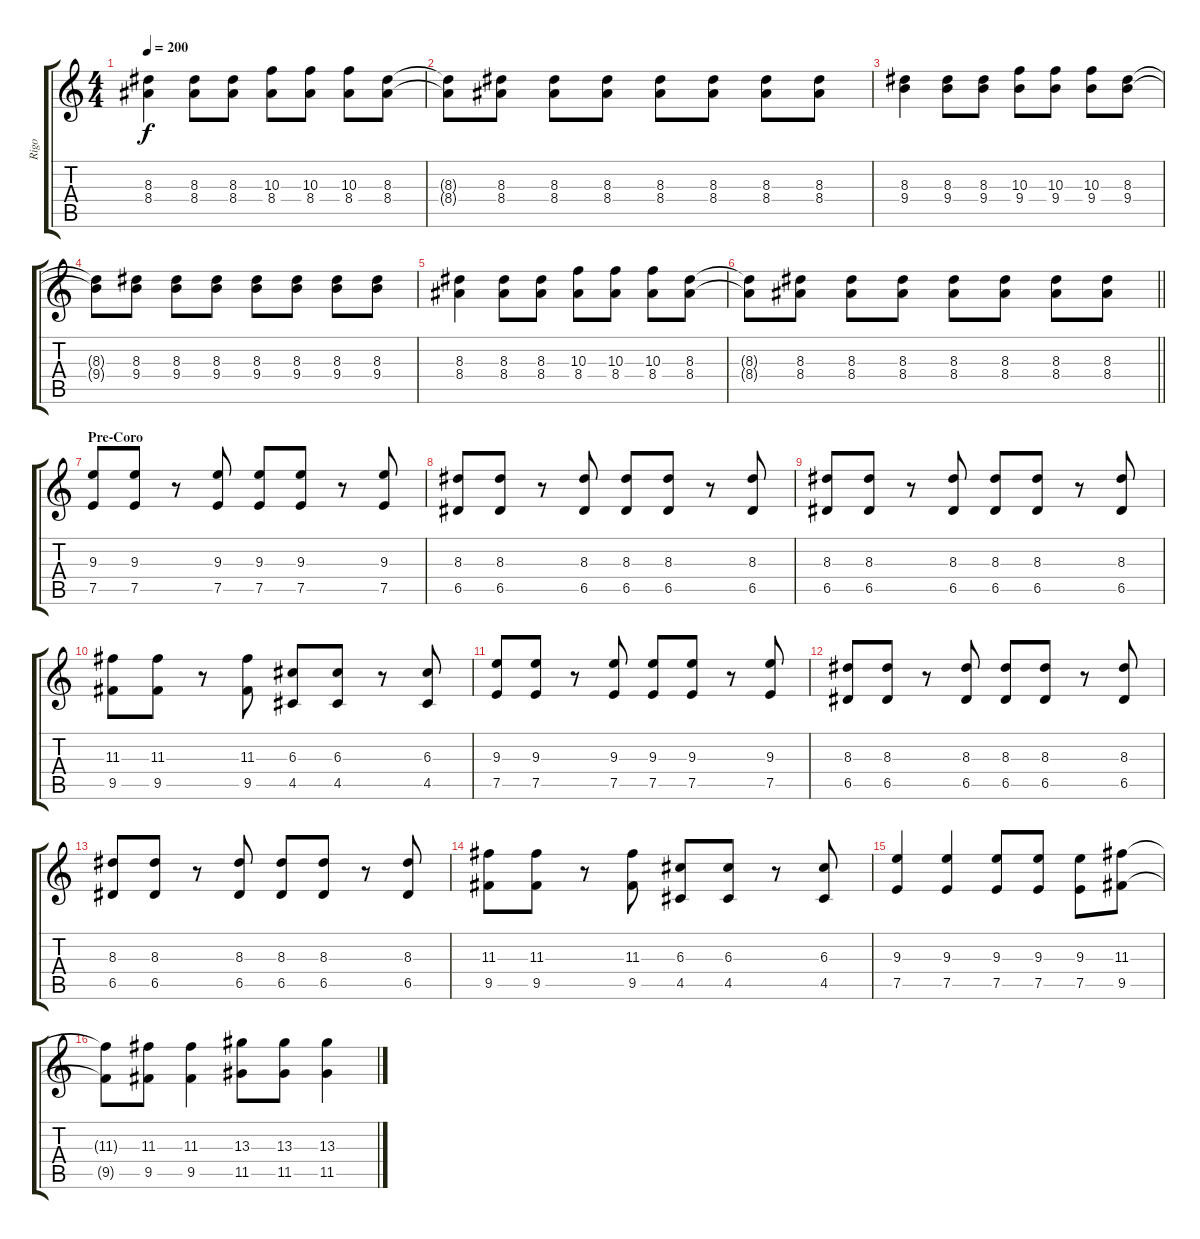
\track ("Rigo" "Rigo") {instrument overdrivenguitar}
\staff {score tabs}
\tuning (E4 B3 G3 D3 A2 E2) {hide}
\ts (4 4)
\tempo 200
\clef g2
\ks c
(8.3 8.4).4{dy f} (8.3 8.4).8 (8.3 8.4).8 (10.3 8.4).8 (10.3 8.4).8 (10.3 8.4).8 (8.3 8.4).8 |
(8.3{t} 8.4{t}).8 (8.3 8.4).8 (8.3 8.4).8 (8.3 8.4).8 (8.3 8.4).8 (8.3 8.4).8 (8.3 8.4).8 (8.3 8.4).8 |
(8.3 9.4).4 (8.3 9.4).8 (8.3 9.4).8 (10.3 9.4).8 (10.3 9.4).8 (10.3 9.4).8 (8.3 9.4).8 |
(8.3{t} 9.4{t}).8 (8.3 9.4).8 (8.3 9.4).8 (8.3 9.4).8 (8.3 9.4).8 (8.3 9.4).8 (8.3 9.4).8 (8.3 9.4).8 |
(8.3 8.4).4 (8.3 8.4).8 (8.3 8.4).8 (10.3 8.4).8 (10.3 8.4).8 (10.3 8.4).8 (8.3 8.4).8 |
\barLineRight lightlight
(8.3{t} 8.4{t}).8 (8.3 8.4).8 (8.3 8.4).8 (8.3 8.4).8 (8.3 8.4).8 (8.3 8.4).8 (8.3 8.4).8 (8.3 8.4).8 |
\section ("" "Pre-Coro")
(9.3 7.5).8 (9.3 7.5).8 r.8 (9.3 7.5).8 (9.3 7.5).8 (9.3 7.5).8 r.8 (9.3 7.5).8 |
(8.3 6.5).8 (8.3 6.5).8 r.8 (8.3 6.5).8 (8.3 6.5).8 (8.3 6.5).8 r.8 (8.3 6.5).8 |
(8.3 6.5).8 (8.3 6.5).8 r.8 (8.3 6.5).8 (8.3 6.5).8 (8.3 6.5).8 r.8 (8.3 6.5).8 |
(11.3 9.5).8 (11.3 9.5).8 r.8 (11.3 9.5).8 (6.3 4.5).8 (6.3 4.5).8 r.8 (6.3 4.5).8 |
(9.3 7.5).8 (9.3 7.5).8 r.8 (9.3 7.5).8 (9.3 7.5).8 (9.3 7.5).8 r.8 (9.3 7.5).8 |
(8.3 6.5).8 (8.3 6.5).8 r.8 (8.3 6.5).8 (8.3 6.5).8 (8.3 6.5).8 r.8 (8.3 6.5).8 |
(8.3 6.5).8 (8.3 6.5).8 r.8 (8.3 6.5).8 (8.3 6.5).8 (8.3 6.5).8 r.8 (8.3 6.5).8 |
(11.3 9.5).8 (11.3 9.5).8 r.8 (11.3 9.5).8 (6.3 4.5).8 (6.3 4.5).8 r.8 (6.3 4.5).8 |
(9.3 7.5).4 (9.3 7.5).4 (9.3 7.5).8 (9.3 7.5).8 (9.3 7.5).8 (11.3 9.5).8 |
(11.3{t} 9.5{t}).8 (11.3 9.5).8 (11.3 9.5).4 (13.3 11.5).8 (13.3 11.5).8 (13.3 11.5).4
